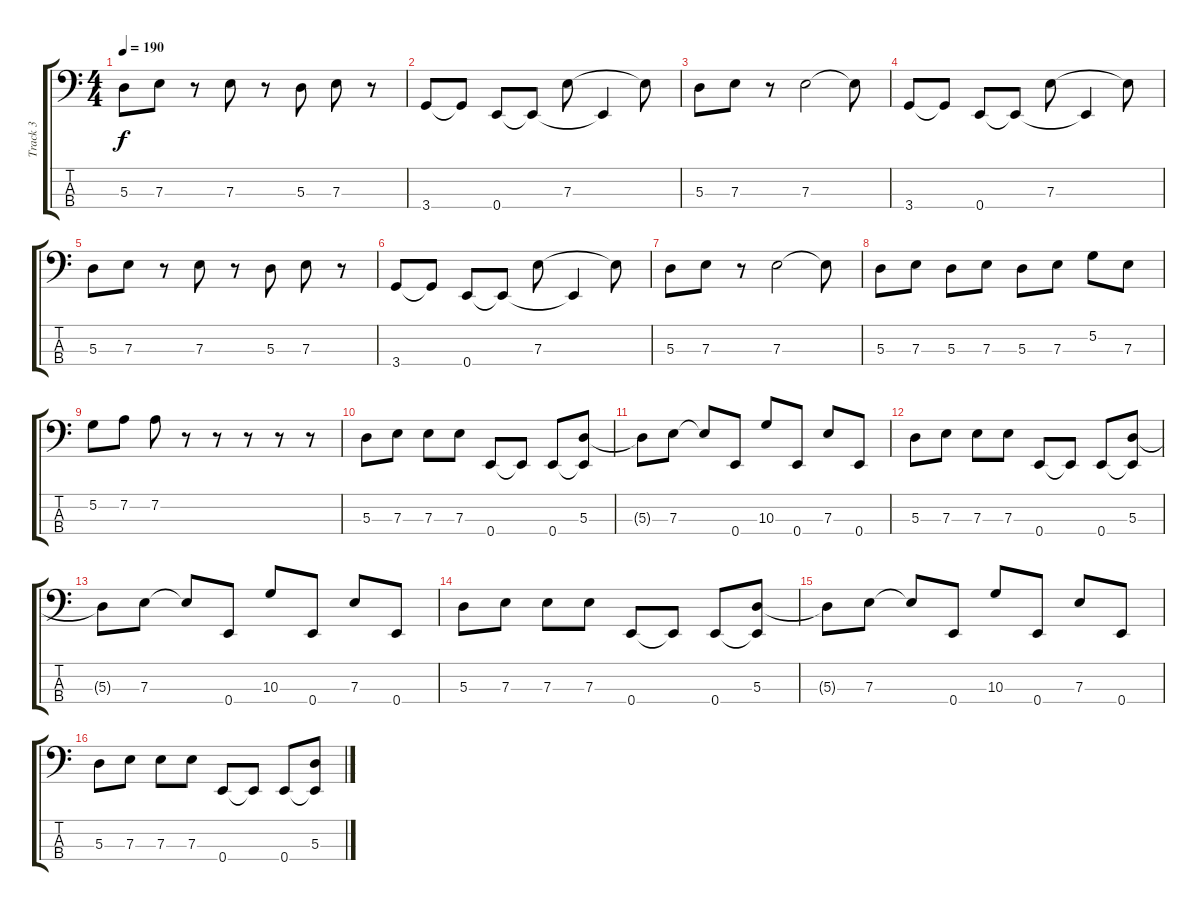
\track ("Track 3" "Track 3") {instrument electricbassfinger}
\staff {score tabs}
\tuning (G2 D2 A1 E1) {hide}
\ts (4 4)
\tempo 190
\clef f4
\ks c
5.3.8{dy f} 7.3.8 r.8 7.3.8 r.8 5.3.8 7.3.8 r.8 |
3.4.8 3.4{t}.8 0.4.8 0.4{t}.8 7.3.8 0.4{t}.4 7.3{t}.8 |
5.3.8 7.3.8 r.8 7.3.2 7.3{t}.8 |
3.4.8 3.4{t}.8 0.4.8 0.4{t}.8 7.3.8 0.4{t}.4 7.3{t}.8 |
5.3.8 7.3.8 r.8 7.3.8 r.8 5.3.8 7.3.8 r.8 |
3.4.8 3.4{t}.8 0.4.8 0.4{t}.8 7.3.8 0.4{t}.4 7.3{t}.8 |
5.3.8 7.3.8 r.8 7.3.2 7.3{t}.8 |
5.3.8 7.3.8 5.3.8 7.3.8 5.3.8 7.3.8 5.2.8 7.3.8 |
5.2.8 7.2.8 7.2.8 r.8 r.8 r.8 r.8 r.8 |
5.3.8 7.3.8 7.3.8 7.3.8 0.4.8 0.4{t}.8 0.4.8 (5.3 0.4{t}).8 |
5.3{t}.8 7.3.8 7.3{t}.8 0.4.8 10.3.8 0.4.8 7.3.8 0.4.8 |
5.3.8 7.3.8 7.3.8 7.3.8 0.4.8 0.4{t}.8 0.4.8 (5.3 0.4{t}).8 |
5.3{t}.8 7.3.8 7.3{t}.8 0.4.8 10.3.8 0.4.8 7.3.8 0.4.8 |
5.3.8 7.3.8 7.3.8 7.3.8 0.4.8 0.4{t}.8 0.4.8 (5.3 0.4{t}).8 |
5.3{t}.8 7.3.8 7.3{t}.8 0.4.8 10.3.8 0.4.8 7.3.8 0.4.8 |
5.3.8 7.3.8 7.3.8 7.3.8 0.4.8 0.4{t}.8 0.4.8 (5.3 0.4{t}).8
